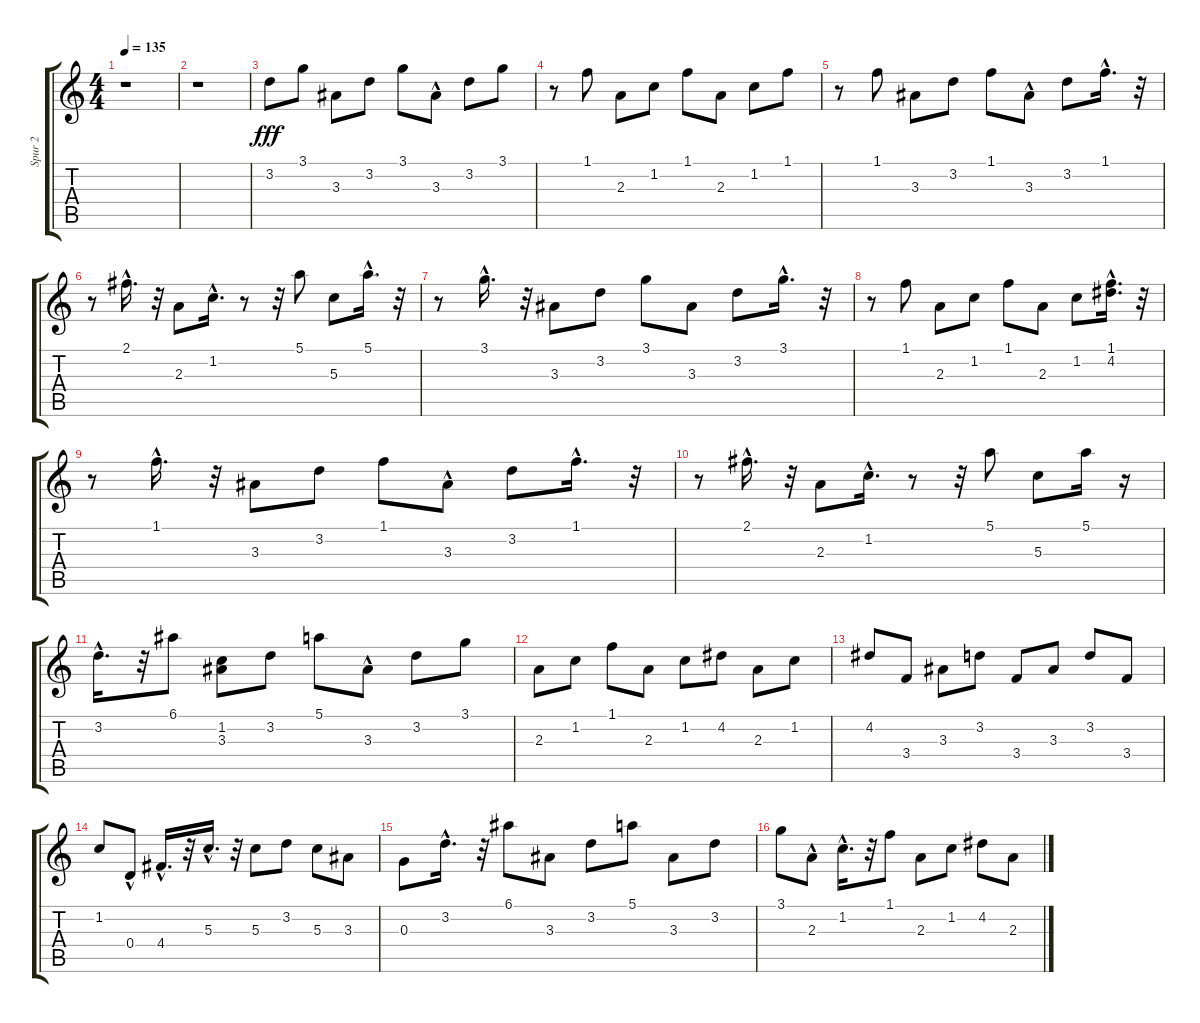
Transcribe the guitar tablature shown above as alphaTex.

\track ("Spur 2" "Spur 2") {instrument electricguitarclean}
\staff {score tabs}
\tuning (E4 B3 G3 D3 A2 E2) {hide}
\ts (4 4)
\tempo 135
\clef g2
\ks c
r.1{dy fff} |
r.1 |
3.2.8{volume 10 instrument electricguitarclean} 3.1.8 3.3.8 3.2.8 3.1.8 3.3{hac}.8 3.2.8 3.1.8 |
r.8 1.1.8 2.3.8 1.2.8 1.1.8 2.3.8 1.2.8 1.1.8 |
r.8 1.1.8 3.3.8 3.2.8 1.1.8 3.3{hac}.8 3.2.8 1.1{hac}.16{d} r.32 |
r.8 2.1{hac}.16{d} r.32 2.3.8 1.2{hac}.16{d} r.8 r.32 5.1.8 5.3.8 5.1{hac}.16{d} r.32 |
r.8 3.1{hac}.16{d} r.32 3.3.8 3.2.8 3.1.8 3.3.8 3.2.8 3.1{hac}.16{d} r.32 |
r.8 1.1.8 2.3.8 1.2.8 1.1.8 2.3.8 1.2.8 (1.1{hac} 4.2).16{d} r.32 |
r.8 1.1{hac}.16{d} r.32 3.3.8 3.2.8 1.1.8 3.3{hac}.8 3.2.8 1.1{hac}.16{d} r.32 |
r.8 2.1{hac}.16{d} r.32 2.3.8 1.2{hac}.16{d} r.8 r.32 5.1.8 5.3.8 5.1.16 r.16 |
3.2{hac}.16{d} r.32 6.1.8 (1.2 3.3).8 3.2.8 5.1.8 3.3{hac}.8 3.2.8 3.1.8 |
2.3.8 1.2.8 1.1.8 2.3.8 1.2.8 4.2.8 2.3.8 1.2.8 |
4.2.8 3.4.8 3.3.8 3.2.8 3.4.8 3.3.8 3.2.8 3.4.8 |
1.2.8 0.4{hac}.8 4.4{hac}.16{d} r.32 5.3{hac}.16{d} r.32 5.3.8 3.2.8 5.3.8 3.3.8 |
0.3.8 3.2{hac}.16{d} r.32 6.1.8 3.3.8 3.2.8 5.1.8 3.3.8 3.2.8 |
3.1.8 2.3{hac}.8 1.2{hac}.16{d} r.32 1.1.8 2.3.8 1.2.8 4.2.8 2.3.8
